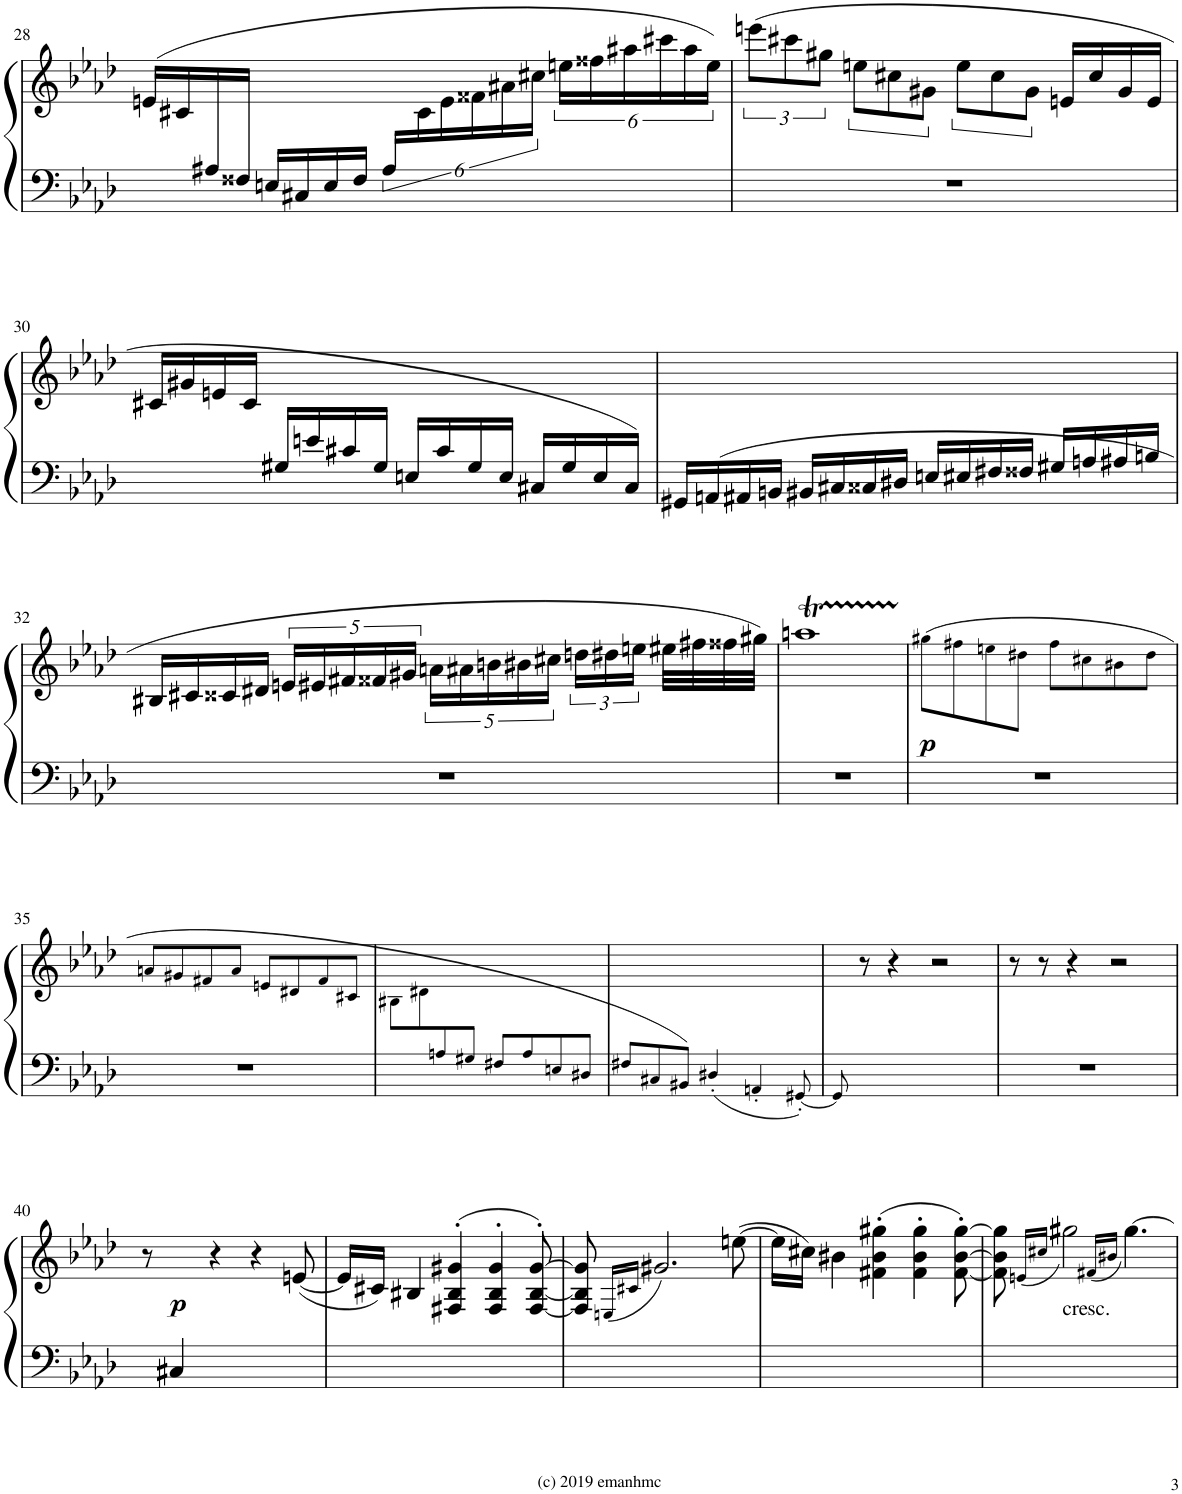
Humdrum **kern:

**kern	**kern	**dynam
*part1	*part1	*part1
*staff2	*staff1	*staff1/2
*I"Piano	*	*
*I'Pno.	*	*
!!LO:PB:g=z
*clefF4	*clefG2	*
*k[b-e-a-d-]	*k[b-e-a-d-]	*
*M4/4	*M4/4	*
*met(c)	*met(c)	*
=28	=28	=28
*^	*	*
8ryy	1ryy	(16en/LL	.
.	.	16c#X/	.
16A#X/	.	12%5ryy	.
16F##X/JJ	.	.	.
16En/LL	.	.	.
16C#X/	.	.	.
16E/	.	.	.
16F##/JJ	.	.	.
24A#/LL	.	.	.
24%11ryy	.	24c#X\	.
.	.	24en\	.
.	.	24f##X\	.
.	.	24a#X\	.
.	.	24cc#X\JJ	.
.	.	24een\LL	.
.	.	24ff##X\	.
.	.	24aa#X\	.
.	.	24ccc#X\	.
.	.	24aa#\	.
.	.	24ee\JJ)	.
*v	*v	*	*
=29	=29	=29
1r	(12eeen\L	.
.	12ccc#X\	.
.	12gg#X\J	.
*	*Xtuplet	*
.	12een\L	.
.	12cc#X\	.
.	12g#X\J	.
.	12ee\L	.
.	12cc#\	.
.	12g#\J	.
.	16en/LL	.
.	16cc#/	.
.	16g#/	.
.	16e/JJ	.
!!LO:LB:g=z
=30	=30	=30
*^	*	*
4ryy	1ryy	16c#X/LL	.
.	.	16g#X/	.
.	.	16en/	.
.	.	16c#/JJ	.
16G#X/LL	.	2.ryy	.
16en/	.	.	.
16c#X/	.	.	.
16G#/JJ	.	.	.
16En/LL	.	.	.
16c#/	.	.	.
16G#/	.	.	.
16E/JJ	.	.	.
16C#X/LL	.	.	.
16G#/	.	.	.
16E/	.	.	.
16C#/JJ)	.	.	.
=31	=31	=31	=31
16GG#X/LL	1ryy	1ryy	.
(16AAn/	.	.	.
16AA#X/	.	.	.
16BBn/JJ	.	.	.
16BB#X/LL	.	.	.
16C#X/	.	.	.
16C##X/	.	.	.
16D#X/JJ	.	.	.
16En/LL	.	.	.
16E#X/	.	.	.
16F#X/	.	.	.
16F##X/JJ	.	.	.
16G#X/LL	.	.	.
16An/	.	.	.
16A#X/	.	.	.
16Bn/JJ	.	.	.
*v	*v	*	*
!!LO:LB:g=z
=32	=32	=32
1r	16B#X/LL	.
.	16c#X/	.
.	16c##X/	.
.	16d#X/JJ	.
*	*tuplet	*
.	20en/LL	.
.	20e#X/	.
.	20f#X/	.
.	20f##X/	.
.	20g#X/JJ	.
.	20an\LL	.
.	20a#X\	.
.	20bn\	.
.	20b#X\	.
.	20cc#X\JJ	.
.	24ddn\LL	.
.	24dd#X\	.
.	24een\JJ	.
.	32ee#X\LLL	.
.	32ff#X\	.
.	32ff##X\	.
.	32gg#X\JJJ)	.
=33	=33	=33
1r	1aant	.
=34	=34	=34
!	!	!LO:DY:b
1r	(>8gg#X!\L	p
.	8ff#X!\	.
.	8een!\	.
.	8dd#X!\J	.
.	8ff#!\L	.
.	8cc#X!\	.
.	8b#X!\	.
.	8dd#!\J	.
!!LO:LB:g=z
=35	=35	=35
1r	8an!/L	.
.	8g#X!/	.
.	8f#X!/	.
.	8a!/J	.
.	8en!/L	.
.	8d#X!/	.
.	8f#!/	.
.	8c#X!/J	.
=36	=36	=36
*^	*	*
4ryy	1ryy	8B#X!\L	.
.	.	8d#X!\	.
8An!/	.	2.ryy	.
8G#X!/J	.	.	.
8F#X!/L	.	.	.
8A!/	.	.	.
8En!/	.	.	.
8D#X!/J	.	.	.
=37	=37	=37	=37
8F#X!/L	1ryy	1ryy	.
8C#X!/	.	.	.
8BB#X!/J)	.	.	.
4D#X'!/	.	.	.
4AAn'!/	.	.	.
[8GG#X'!/	.	.	.
=38	=38	=38	=38
8GG#!/]	1ryy	8ryy	.
2..ryy	.	8r	.
.	.	4r	.
.	.	2r	.
*v	*v	*	*
=39	=39	=39
1r	8r	.
.	8r	.
.	4r	.
.	2r	.
!!LO:LB:g=z
=40	=40	=40
*^	*	*
8ryy	1ryy	8r	.
!	!	!	!LO:DY:b
4C#X/	.	4ryy	p
2ryy	.	4r	.
.	.	4r	.
8ryy	.	([8en/	.
*v	*v	*	*
=41	=41	=41
1ryy	16e/LL]	.
.	16c#X/JJ)	.
.	4B#X/	.
.	(>4F#X/'> 4B#/'> 4g#X/'>	.
.	4F#/'> 4B#/'> 4g#/'>	.
.	[8F#/'> [8B#/'> [8g#/'>)	.
=42	=42	=42
1ryy	8F#/] 8B#/] 8g#/]	.
.	(16qEn/LL	.
.	16qc#X/JJ	.
.	2.g#X/)	.
.	([8een\	.
=43	=43	=43
1ryy	16ee\LL]	.
.	16cc#X\JJ)	.
.	4b#X\	.
.	(4f#X\' 4b#\' 4gg#X\'	.
.	4f#\' 4b#\' 4gg#\'	.
.	[8f#\' [8b#\' [8gg#\')	.
=44	=44	=44
1ryy	8f#\] 8b#\] 8gg#\]	.
.	(16qen/LL	.
.	16qcc#X/JJ	.
!	!LO:TX:b:t=cresc.	!
.	2gg#X\)	.
.	(16qf#X/LL	.
.	16qb#X/JJ	.
.	[4.gg#\)	.
=	=	=
*-	*-	*-
